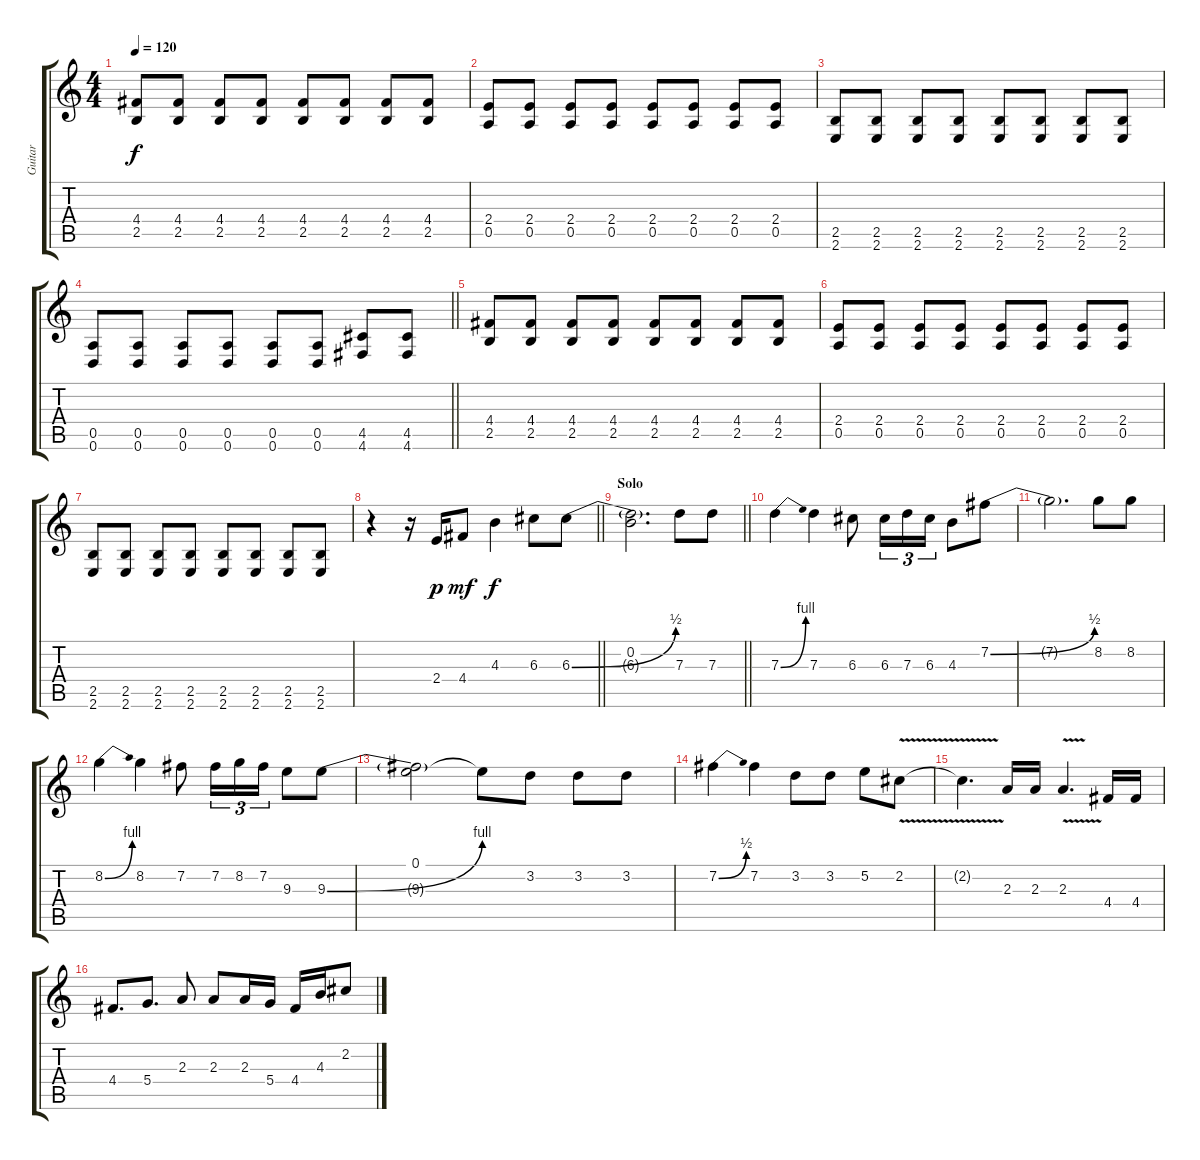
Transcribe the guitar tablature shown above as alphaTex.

\track ("Guitar" "Guitar") {instrument distortionguitar}
\staff {score tabs}
\tuning (E4 B3 G3 D3 A2 D2) {hide}
\ts (4 4)
\tempo 120
\clef g2
\ks c
(4.4 2.5).8{dy f} (4.4 2.5).8 (4.4 2.5).8 (4.4 2.5).8 (4.4 2.5).8 (4.4 2.5).8 (4.4 2.5).8 (4.4 2.5).8 |
(2.4 0.5).8 (2.4 0.5).8 (2.4 0.5).8 (2.4 0.5).8 (2.4 0.5).8 (2.4 0.5).8 (2.4 0.5).8 (2.4 0.5).8 |
(2.5 2.6).8 (2.5 2.6).8 (2.5 2.6).8 (2.5 2.6).8 (2.5 2.6).8 (2.5 2.6).8 (2.5 2.6).8 (2.5 2.6).8 |
\barLineRight lightlight
(0.5 0.6).8 (0.5 0.6).8 (0.5 0.6).8 (0.5 0.6).8 (0.5 0.6).8 (0.5 0.6).8 (4.5 4.6).8 (4.5 4.6).8 |
(4.4 2.5).8 (4.4 2.5).8 (4.4 2.5).8 (4.4 2.5).8 (4.4 2.5).8 (4.4 2.5).8 (4.4 2.5).8 (4.4 2.5).8 |
(2.4 0.5).8 (2.4 0.5).8 (2.4 0.5).8 (2.4 0.5).8 (2.4 0.5).8 (2.4 0.5).8 (2.4 0.5).8 (2.4 0.5).8 |
(2.5 2.6).8 (2.5 2.6).8 (2.5 2.6).8 (2.5 2.6).8 (2.5 2.6).8 (2.5 2.6).8 (2.5 2.6).8 (2.5 2.6).8 |
\barLineRight lightlight
r.4 r.16 2.4.16{dy p} 4.4.8{dy mf} 4.3.4{dy f} 6.3.8 6.3{be (bend 0 0 60 2)}.8 |
\section ("" "Solo")
\barLineRight lightlight
(0.2 6.3{t}).2{d} 7.3.8 7.3.8 |
7.3{be (bend 0 0 60 4)}.4 7.3.4 6.3.8 6.3.16{tu (3 2)} 7.3.16{tu (3 2)} 6.3.16{tu (3 2)} 4.3.8 7.2{be (bend 0 0 60 2)}.8 |
7.2{t}.2{d} 8.2.8 8.2.8 |
8.2{be (bend 0 0 60 4)}.4 8.2.4 7.2.8 7.2.16{tu (3 2)} 8.2.16{tu (3 2)} 7.2.16{tu (3 2)} 9.3.8 9.3{be (bend 0 0 60 4)}.8 |
(0.1 9.3{t}).2 0.1{t}.8 3.2.8 3.2.8 3.2.8 |
7.2{be (bend 0 0 60 2)}.4 7.2.4 3.2.8 3.2.8 5.2.8 2.2{v}.8 |
2.2{t}.4{d} 2.3.16 2.3.16 2.3{v}.4{d} 4.4.16 4.4.16 |
4.4.8{d} 5.4.8{d} 2.3.8 2.3.8 2.3.16 5.4.16 4.4.16 4.3.16 2.2.8
